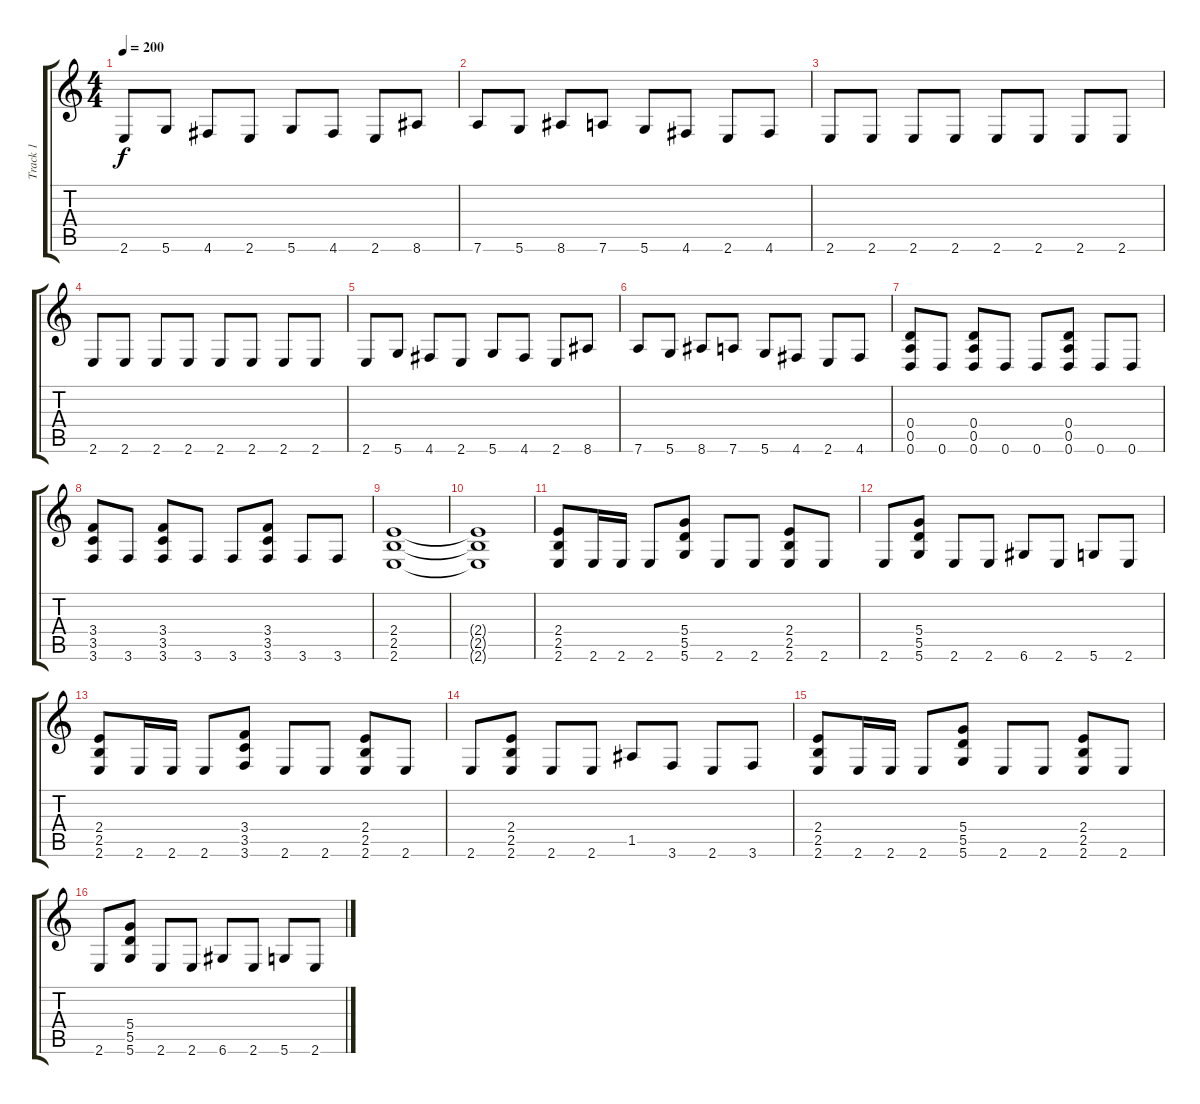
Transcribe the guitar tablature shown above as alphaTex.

\track ("Track 1" "Track 1") {instrument acousticguitarsteel}
\staff {score tabs}
\tuning (E4 B3 G3 D3 A2 D2) {hide}
\ts (4 4)
\tempo 200
\clef g2
\ks c
2.6.8{dy f} 5.6.8 4.6.8 2.6.8 5.6.8 4.6.8 2.6.8 8.6.8 |
7.6.8 5.6.8 8.6.8 7.6.8 5.6.8 4.6.8 2.6.8 4.6.8 |
2.6.8 2.6.8 2.6.8 2.6.8 2.6.8 2.6.8 2.6.8 2.6.8 |
2.6.8 2.6.8 2.6.8 2.6.8 2.6.8 2.6.8 2.6.8 2.6.8 |
2.6.8 5.6.8 4.6.8 2.6.8 5.6.8 4.6.8 2.6.8 8.6.8 |
7.6.8 5.6.8 8.6.8 7.6.8 5.6.8 4.6.8 2.6.8 4.6.8 |
(0.4 0.5 0.6).8 0.6.8 (0.4 0.5 0.6).8 0.6.8 0.6.8 (0.4 0.5 0.6).8 0.6.8 0.6.8 |
(3.4 3.5 3.6).8 3.6.8 (3.4 3.5 3.6).8 3.6.8 3.6.8 (3.4 3.5 3.6).8 3.6.8 3.6.8 |
(2.4 2.5 2.6).1 |
(2.4{t} 2.5{t} 2.6{t}).1 |
(2.4 2.5 2.6).8 2.6.16 2.6.16 2.6.8 (5.4 5.5 5.6).8 2.6.8 2.6.8 (2.4 2.5 2.6).8 2.6.8 |
2.6.8 (5.4 5.5 5.6).8 2.6.8 2.6.8 6.6.8 2.6.8 5.6.8 2.6.8 |
(2.4 2.5 2.6).8 2.6.16 2.6.16 2.6.8 (3.4 3.5 3.6).8 2.6.8 2.6.8 (2.4 2.5 2.6).8 2.6.8 |
2.6.8 (2.4 2.5 2.6).8 2.6.8 2.6.8 1.5.8 3.6.8 2.6.8 3.6.8 |
(2.4 2.5 2.6).8 2.6.16 2.6.16 2.6.8 (5.4 5.5 5.6).8 2.6.8 2.6.8 (2.4 2.5 2.6).8 2.6.8 |
2.6.8 (5.4 5.5 5.6).8 2.6.8 2.6.8 6.6.8 2.6.8 5.6.8 2.6.8
